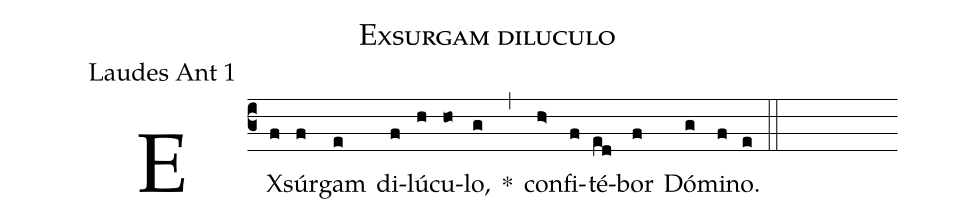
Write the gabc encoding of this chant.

name:Exsurgam diluculo;
mode:8;
office-part: Laudes Ant 1;
mode: 8;
%%
(c3)
EX(f)súr(f)gam(e) di(f)lú(h)cu(ho)lo,(g) *(,)
con(h>)fi(f)té(ed)bor(f) Dó(g)mi(f)no.(e) (::)
